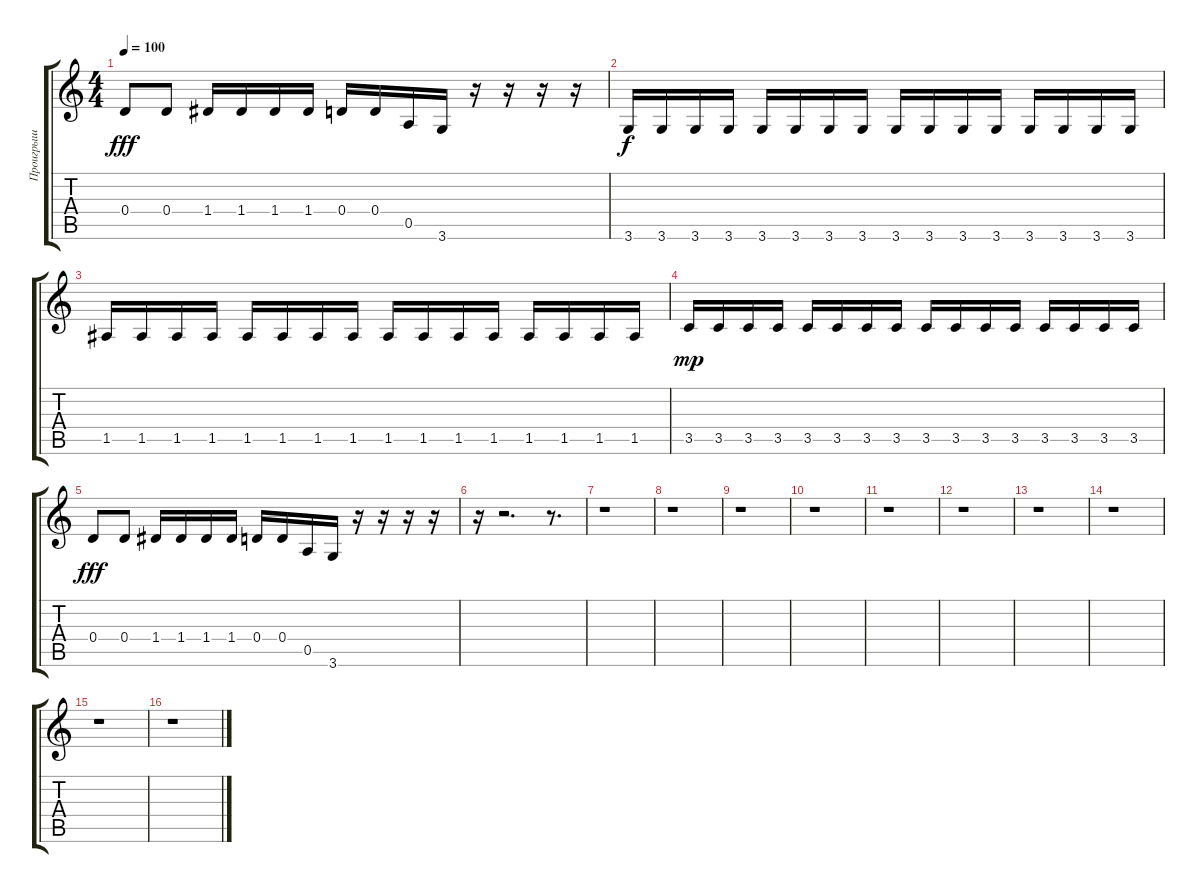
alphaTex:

\track ("Проигрыш" "Проигрыш") {instrument electricguitarmuted}
\staff {score tabs}
\tuning (E4 B3 G3 D3 A2 E2) {hide}
\ts (4 4)
\tempo 100
\clef g2
\ks c
0.4.8{dy fff} 0.4.8 1.4.16 1.4.16 1.4.16 1.4.16 0.4.16 0.4.16 0.5.16 3.6.16 r.16 r.16 r.16 r.16 |
3.6.16{dy f} 3.6.16 3.6.16 3.6.16 3.6.16 3.6.16 3.6.16 3.6.16 3.6.16 3.6.16 3.6.16 3.6.16 3.6.16 3.6.16 3.6.16 3.6.16 |
1.5.16 1.5.16 1.5.16 1.5.16 1.5.16 1.5.16 1.5.16 1.5.16 1.5.16 1.5.16 1.5.16 1.5.16 1.5.16 1.5.16 1.5.16 1.5.16 |
3.5.16{dy mp} 3.5.16 3.5.16 3.5.16 3.5.16 3.5.16 3.5.16 3.5.16 3.5.16 3.5.16 3.5.16 3.5.16 3.5.16 3.5.16 3.5.16 3.5.16 |
0.4.8{dy fff} 0.4.8 1.4.16 1.4.16 1.4.16 1.4.16 0.4.16 0.4.16 0.5.16 3.6.16 r.16 r.16 r.16 r.16 |
r.16 r.2{d} r.8{d} |
r.1 |
r.1 |
r.1 |
r.1 |
r.1 |
r.1 |
r.1 |
r.1 |
r.1 |
r.1
